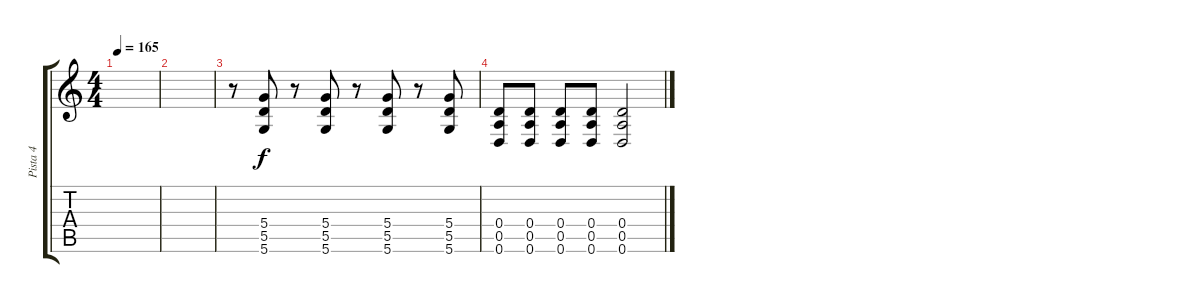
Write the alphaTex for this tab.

\track ("Pista 4" "Pista 4") {instrument overdrivenguitar}
\staff {score tabs}
\tuning (E4 B3 G3 D3 A2 D2) {hide}
\ts (4 4)
\tempo 165
\clef g2
\ks c
|
|
r.8 (5.4 5.5 5.6).8 r.8 (5.4 5.5 5.6).8 r.8 (5.4 5.5 5.6).8 r.8 (5.4 5.5 5.6).8 |
(0.4 0.5 0.6).8 (0.4 0.5 0.6).8 (0.4 0.5 0.6).8 (0.4 0.5 0.6).8 (0.4 0.5 0.6).2
